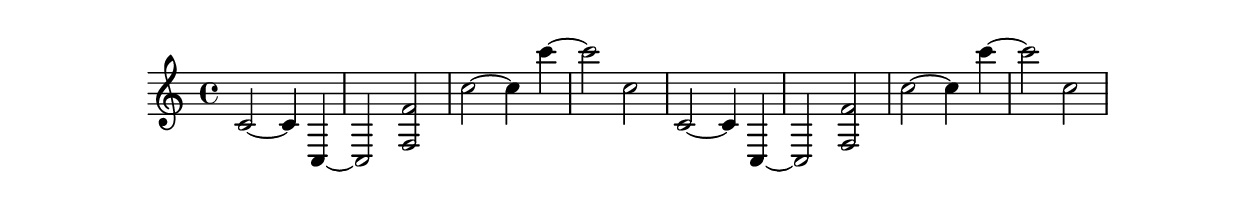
\version "2.19.82"
\language "english"

\header {
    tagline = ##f
}

\layout {}

\paper {}

\score {
    {
        c'2
        ~
        c'4
        c4
        ~
        c2
        <f f'>2
        c''2
        ~
        c''4
        c'''4
        ~
        c'''2
        c''2
        c'2
        ~
        c'4
        c4
        ~
        c2
        <f f'>2
        c''2
        ~
        c''4
        c'''4
        ~
        c'''2
        c''2
    }
}